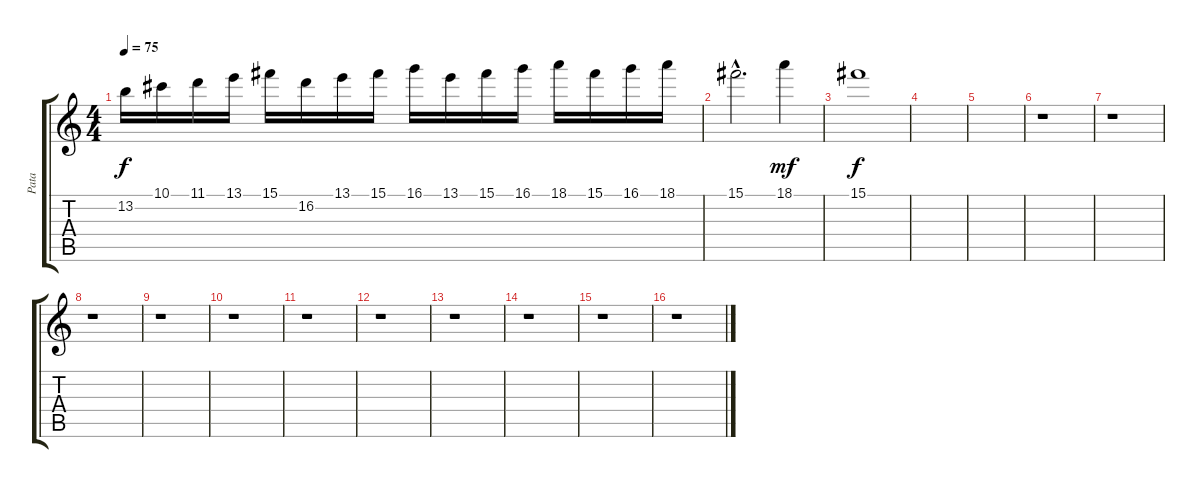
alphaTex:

\track ("Pata" "Pata") {instrument distortionguitar}
\staff {score tabs}
\tuning (Eb4 Bb3 Gb3 Db3 Ab2 Eb2) {hide}
\ts (4 4)
\tempo 75
\clef g2
\ks c
13.2.16{dy f} 10.1.16 11.1.16 13.1.16 15.1.16 16.2.16 13.1.16 15.1.16 16.1.16 13.1.16 15.1.16 16.1.16 18.1.16 15.1.16 16.1.16 18.1.16 |
15.1{hac}.2{d} 18.1.4{dy mf} |
15.1.1{dy f} |
|
|
r.1 |
r.1 |
r.1 |
r.1 |
r.1 |
r.1 |
r.1 |
r.1 |
r.1 |
r.1 |
r.1
